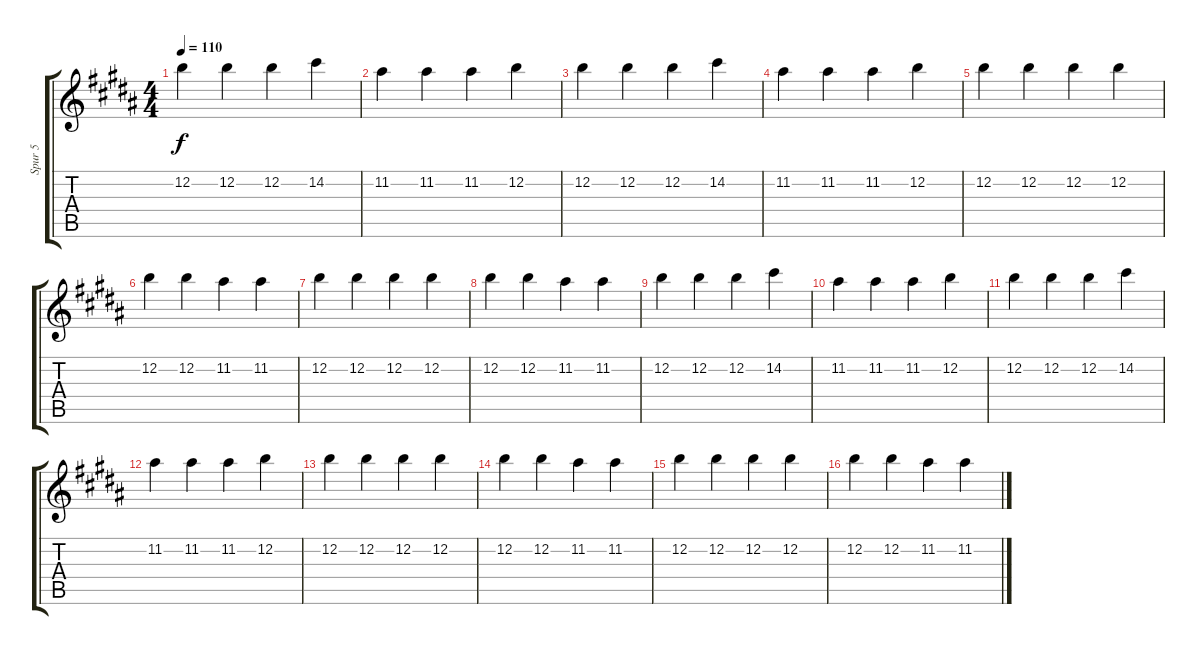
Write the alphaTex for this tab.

\track ("Spur 5" "Spur 5") {instrument distortionguitar}
\staff {score tabs}
\tuning (E4 B3 G3 D3 A2 E2) {hide}
\ts (4 4)
\tempo 110
\clef g2
\ks b
12.2.4{dy f balance 12} 12.2.4 12.2.4 14.2.4 |
11.2.4 11.2.4 11.2.4 12.2.4 |
12.2.4 12.2.4 12.2.4 14.2.4 |
11.2.4 11.2.4 11.2.4 12.2.4 |
12.2.4 12.2.4 12.2.4 12.2.4 |
12.2.4 12.2.4 11.2.4 11.2.4 |
12.2.4 12.2.4 12.2.4 12.2.4 |
12.2.4 12.2.4 11.2.4 11.2.4 |
12.2.4 12.2.4 12.2.4 14.2.4 |
11.2.4 11.2.4 11.2.4 12.2.4 |
12.2.4 12.2.4 12.2.4 14.2.4 |
11.2.4 11.2.4 11.2.4 12.2.4 |
12.2.4 12.2.4 12.2.4 12.2.4 |
12.2.4 12.2.4 11.2.4 11.2.4 |
12.2.4 12.2.4 12.2.4 12.2.4 |
12.2.4 12.2.4 11.2.4 11.2.4
